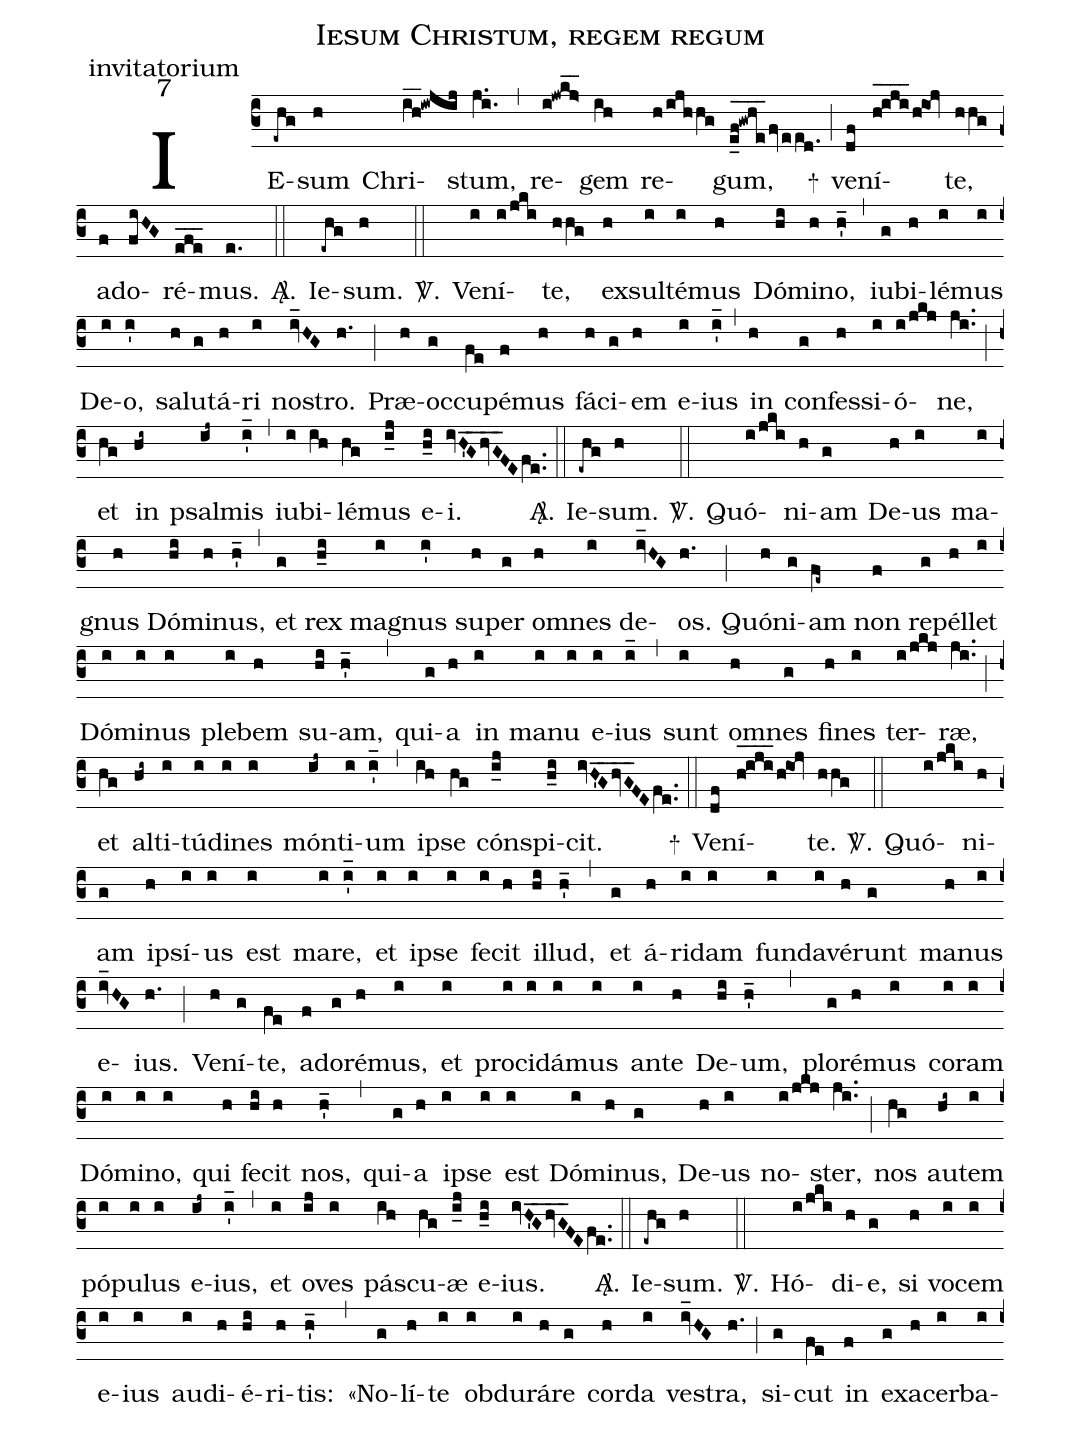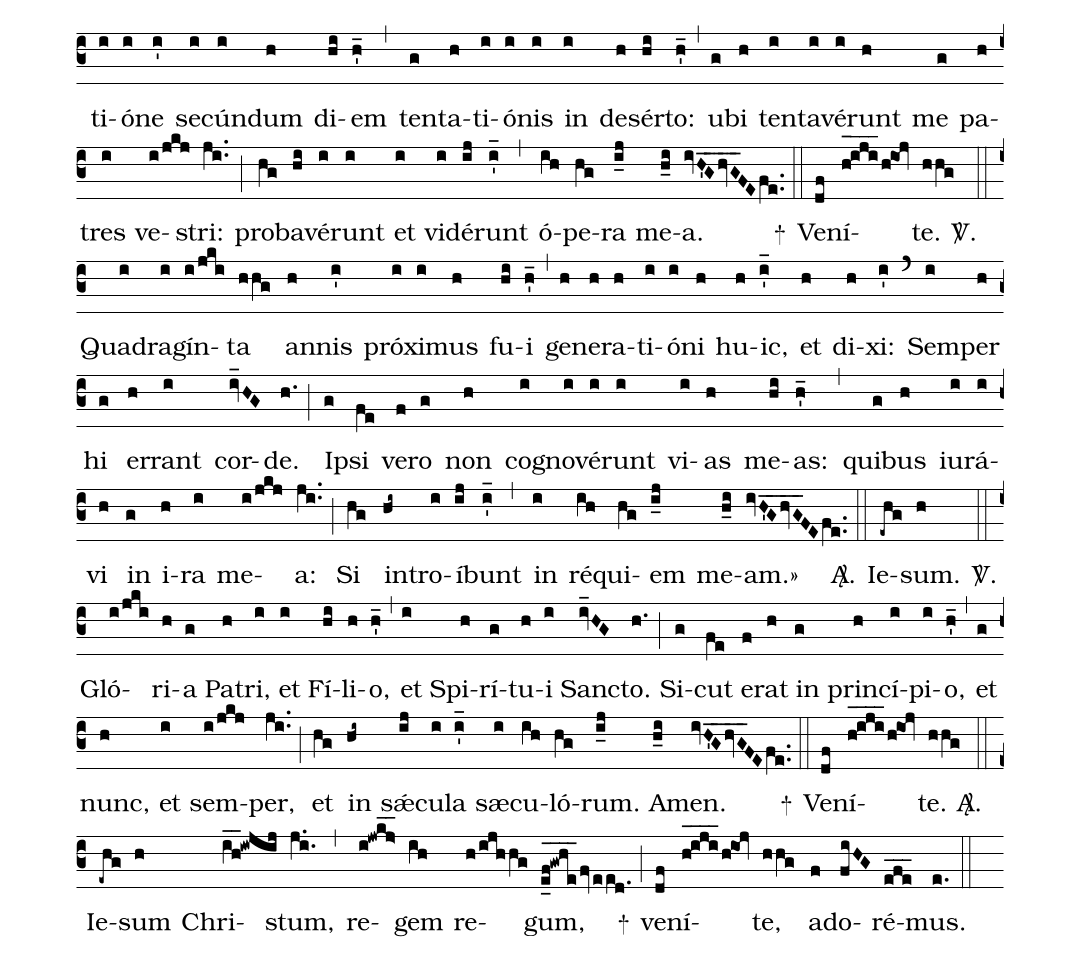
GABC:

name: Iesum Christum, regem regum;
office-part: invitatorium;
mode: 7;
%%
(c3)
IE(-ehg)sum(h) Chri(ih__!iwjij)stum,(j.i.) (,)
re(i!jwk_j>_)gem(ih) re(h/ijhhg)gum, (e_f_!gw_he__/fveed.) +(;)
ve(df)ní(h_!iji___/hiOj)te, (hhg) a(f)do(fiHG)ré(efe___)mus.(e.) <sp>A/</sp>.(::)

Ie(-ehg)sum.(h) <sp>V/</sp>.(::)

Ve(i)ní(i/jki)te,(hhg) ex(h)sul(i)té(i)mus(h) Dó(hi)mi(h)no,(h_') (,)
iu(g)bi(h)lé(i)mus(i) De(i)o,(i') sa(h)lu(g)tá(h)ri(i) no(iv_HG)stro.(h.) (;)
Præ(h)oc(g)cu(fe)pé(f)mus(h) fá(h)ci(g)em(h) e(i)ius(i_') (,)
in(h) con(g)fes(h)si(i)ó(i/jkj)ne,(ji..) (;)
et(hg) in(hi~) psal(ij~)mis(i_') (,)
iu(i)bi(ih)lé(hg)mus(i_j) e(h_i)i.(ivH_'G_hv_G_FEfe..) <sp>A/</sp>.(::)

Ie(-ehg)sum.(h) <sp>V/</sp>.(::)

Quó(i/jki)ni(h)am(g) De(h)us(i) ma(i)gnus(h) Dó(hi)mi(h)nus,(h_') (,)
et(g) rex(h_i) ma(i)gnus(i') su(h)per(g) om(h)nes(i) de(iv_HG)os.(h.) (;)
Quó(h)ni(g)am(fe~) non(f) re(g)pél(h)let(i) Dó(i)mi(i)nus(i) ple(i)bem(h) su(hi)am,(h'_) (,)
qui(g)a(h) in(i) ma(i)nu(i) e(i)ius(i_) (,)
sunt(i) om(h)nes(g) fi(h)nes(i) ter(i/jkj)ræ,(ji..) (;)
et(hg) al(hi~)ti(i)tú(i)di(i)nes(i) món(ij~)ti(i)um(i_') (,)
i(ih)pse(hg) cón(i_j)spi(h_i)cit.(ivH_'G_hv_G_FEfe..) +(::)

Ve(df)ní(h_!iji___/hiOj)te.(hhg) <sp>V/</sp>.(::)

Quó(i/jki)ni(h)am(g) i(h)psí(i)us(i) est(i) ma(i)re,(i_') et(i) i(i)pse(i) fe(i)cit(h) il(hi)lud,(h_') (,)
et(g) á(h)ri(i)dam(i) fun(i)da(i)vé(h)runt(g) ma(h)nus(i) e(iv_HG)ius.(h.) (;)
Ve(h)ní(g)te,(fe) a(f)do(g)ré(h)mus,(i) et(i) pro(i)ci(i)dá(i)mus(i) an(i)te(h) De(hi)um,(h'_) (,)
plo(g)ré(h)mus(i) co(i)ram(i) Dó(i)mi(i)no,(i) qui(h) fe(hi)cit(h) nos,(h'_) (,)
qui(g)a(h) i(i)pse(i) est(i) Dó(i)mi(h)nus,(g) De(h)us(i) no(i/jkj)ster,(ji..) (;)
nos(hg) au(hi~)tem(i) pó(i)pu(i)lus(i) e(ij~)ius,(i_') (,)
et(i) o(ij)ves(i) pá(ih)scu(hg)æ(i_j) e(h_i)ius.(ivH_'G_hv_G_FEfe..) <sp>A/</sp>.(::)

Ie(-ehg)sum.(h) <sp>V/</sp>.(::)

Hó(i/jki)di(h)e,(g) si(h) vo(i)cem(i) e(i)ius(i) au(i)di(h)é(hi)ri(h)tis:(h_') (,)
«No(g)lí(h)te(i) ob(i)du(i)rá(h)re(g) cor(h)da(i) ve(iv_HG)stra,(h.) (;)
si(g)cut(fe) in(f) e(g)xa(h)cer(i)ba(i)ti(i)ó(i)ne(i') se(i)cún(i)dum(h) di(hi)em(h'_) (,)
ten(g)ta(h)ti(i)ó(i)nis(i) in(i) de(h)sér(hi)to:(h'_) (,)
u(g)bi(h) ten(i)ta(i)vé(i)runt(h) me(g) pa(h)tres(i) ve(i/jkj)stri:(ji..) (;)
pro(hg)ba(hi)vé(i)runt(i) et(i) vi(i)dé(ij)runt(i_') (,)
ó(ih)pe(hg)ra(i_j) me(h_i)a.(ivH_'G_hv_G_FEfe..) +(::)

Ve(df)ní(h_!iji___/hiOj)te.(hhg) <sp>V/</sp>.(::)

Qua(i)dra(i)gín(i/jki)ta(hhg) an(h)nis(i') pró(i)xi(i)mus(h) fu(hi)i(h_') (,)
ge(h)ne(h)ra(h)ti(i)ó(i)ni(h) hu(h)ic,(i_') et(h) di(h)xi:(i') (`)
Sem(i)per(h) hi(g) er(h)rant(i) cor(iv_HG)de.(h.) (;)
I(g)psi(fe) ve(f)ro(g) non(h) co(i)gno(i)vé(i)runt(i) vi(i)as(h) me(hi)as:(h'_) (,)
qui(g)bus(h) iu(i)rá(i)vi(h) in(g) i(h)ra(i) me(i/jkj)a:(ji..) (;)
Si(hg) in(hi~)tro(i)í(ij)bunt(i_') (,)
in(i) ré(ih)qui(hg)em(i_j) me(h_i)am.»(ivH_'G_hv_G_FEfe..) <sp>A/</sp>.(::)

Ie(-ehg)sum.(h) <sp>V/</sp>.(::)

Gló(i/jki)ri(h)a(g) Pa(h)tri,(i) et(i) Fí(hi)li(h)o,(h_') (,)
et(i) Spi(h)rí(g)tu(h)i(i) San(iv_HG)cto.(h.) (;)
Si(g)cut(fe) e(f)rat(h) in(g) prin(h)cí(i)pi(i)o,(h'_) (,)
et(g) nunc,(h) et(i) sem(i/jkj)per,(ji..) (;)
et(hg) in(hi~)  sǽ(ij)cu(i)la(i_') sæ(i)cu(ih)ló(hg)rum.(i_j) A(h_i)men.(ivH_'G_hv_G_FEfe..) +(::)

Ve(df)ní(h_!iji___/hiOj)te.(hhg) <sp>A/</sp>.(::)

Ie(-ehg)sum(h) Chri(ih__!iwjij)stum,(j.i.) (,)
re(i!jwk_j>_)gem(ih) re(h/ijhhg)gum, (e_f_!gw_he__/fveed.) +(;)
ve(df)ní(h_!iji___/hiOj)te, (hhg) a(f)do(fiHG)ré(efe___)mus.(e.) (::)
